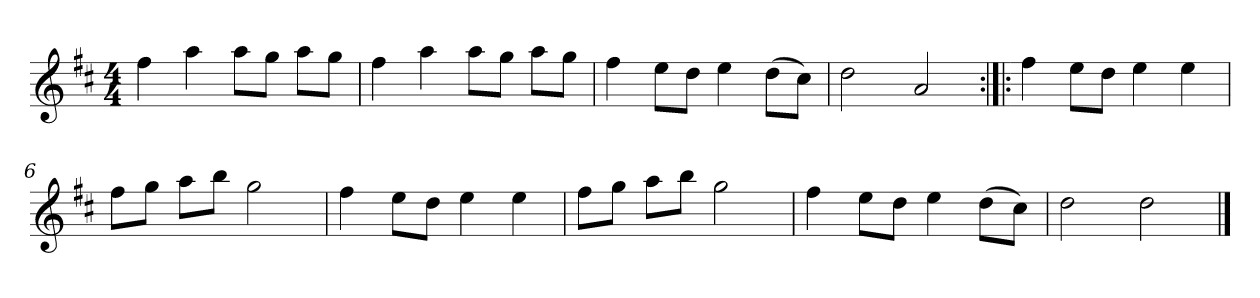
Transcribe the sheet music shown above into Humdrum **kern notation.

**kern
*part1
*staff1
*clefG2
*k[f#c#]
*D:
*M4/4
*MM120
=1
4ff#
4aa
8aa\L
8gg\J
8aa\L
8gg\J
=2
4ff#
4aa
8aa\L
8gg\J
8aa\L
8gg\J
=3
4ff#
8ee\L
8dd\J
4ee
(8dd\L
8cc#\J)
=4
2dd
2a
=5:|!|:
4ff#
8ee\L
8dd\J
4ee
4ee
=6
8ff#\L
8gg\J
8aa\L
8bb\J
2gg
=7
4ff#
8ee\L
8dd\J
4ee
4ee
=8
8ff#\L
8gg\J
8aa\L
8bb\J
2gg
=9
4ff#
8ee\L
8dd\J
4ee
(8dd\L
8cc#\J)
=10
2dd
2dd
==
*-
